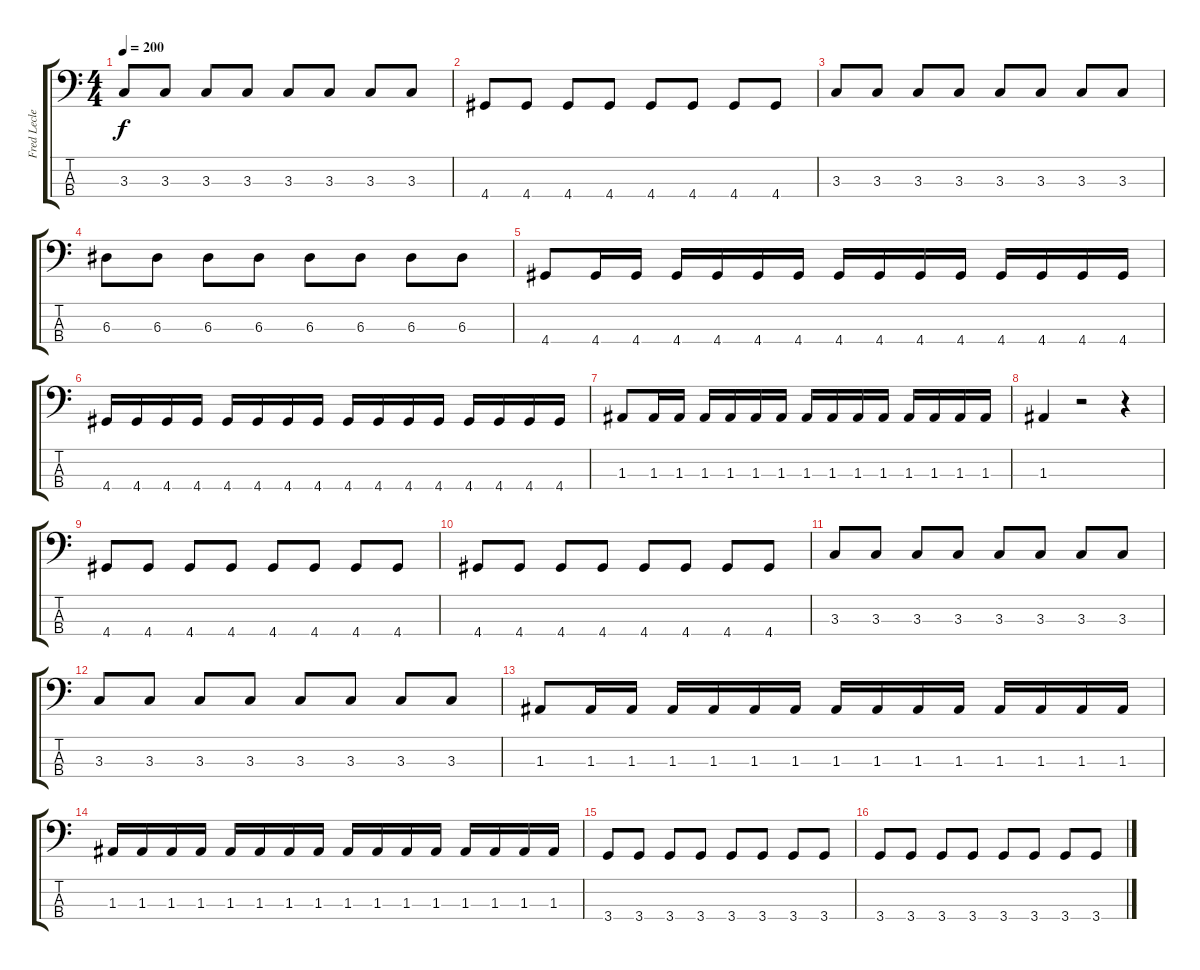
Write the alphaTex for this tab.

\track ("Fred Leclercq" "Fred Lecle") {instrument electricbassfinger}
\staff {score tabs}
\tuning (G2 D2 A1 E1) {hide}
\ts (4 4)
\tempo 200
\clef f4
\ks aminor
3.3.8{dy f} 3.3.8 3.3.8 3.3.8 3.3.8 3.3.8 3.3.8 3.3.8 |
4.4.8 4.4.8 4.4.8 4.4.8 4.4.8 4.4.8 4.4.8 4.4.8 |
3.3.8 3.3.8 3.3.8 3.3.8 3.3.8 3.3.8 3.3.8 3.3.8 |
6.3.8 6.3.8 6.3.8 6.3.8 6.3.8 6.3.8 6.3.8 6.3.8 |
4.4.8 4.4.16 4.4.16 4.4.16 4.4.16 4.4.16 4.4.16 4.4.16 4.4.16 4.4.16 4.4.16 4.4.16 4.4.16 4.4.16 4.4.16 |
4.4.16 4.4.16 4.4.16 4.4.16 4.4.16 4.4.16 4.4.16 4.4.16 4.4.16 4.4.16 4.4.16 4.4.16 4.4.16 4.4.16 4.4.16 4.4.16 |
1.3.8 1.3.16 1.3.16 1.3.16 1.3.16 1.3.16 1.3.16 1.3.16 1.3.16 1.3.16 1.3.16 1.3.16 1.3.16 1.3.16 1.3.16 |
1.3.4 r.2 r.4 |
4.4.8 4.4.8 4.4.8 4.4.8 4.4.8 4.4.8 4.4.8 4.4.8 |
4.4.8 4.4.8 4.4.8 4.4.8 4.4.8 4.4.8 4.4.8 4.4.8 |
3.3.8 3.3.8 3.3.8 3.3.8 3.3.8 3.3.8 3.3.8 3.3.8 |
3.3.8 3.3.8 3.3.8 3.3.8 3.3.8 3.3.8 3.3.8 3.3.8 |
1.3.8 1.3.16 1.3.16 1.3.16 1.3.16 1.3.16 1.3.16 1.3.16 1.3.16 1.3.16 1.3.16 1.3.16 1.3.16 1.3.16 1.3.16 |
1.3.16 1.3.16 1.3.16 1.3.16 1.3.16 1.3.16 1.3.16 1.3.16 1.3.16 1.3.16 1.3.16 1.3.16 1.3.16 1.3.16 1.3.16 1.3.16 |
3.4.8 3.4.8 3.4.8 3.4.8 3.4.8 3.4.8 3.4.8 3.4.8 |
3.4.8 3.4.8 3.4.8 3.4.8 3.4.8 3.4.8 3.4.8 3.4.8
